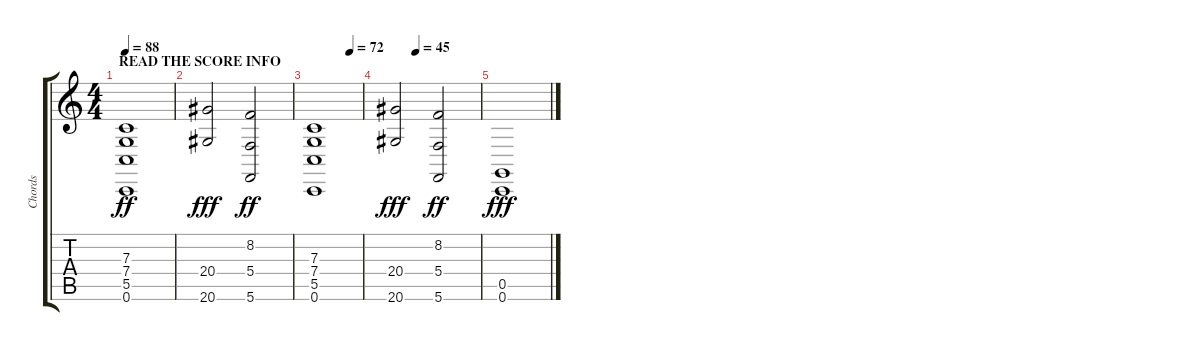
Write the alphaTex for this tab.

\track ("Chords" "Chords") {instrument acousticgrandpiano}
\staff {score tabs}
\tuning (D4 A3 F3 C3 G2 C2) {hide}
\ts (4 4)
\section ("" "READ THE SCORE INFO")
\tempo 88
\clef g2
\ks c
(7.3 7.4 5.5 0.6).1{dy ff instrument acousticgrandpiano} |
(20.4 20.6).2{dy fff} (8.2 5.4 5.6).2{dy ff} |
\tempo (72 0.75)
(7.3 7.4 5.5 0.6).1 |
\tempo (45 0.25)
(20.4 20.6).2{dy fff} (8.2 5.4 5.6).2{dy ff} |
(0.5 0.6).1{dy fff}
